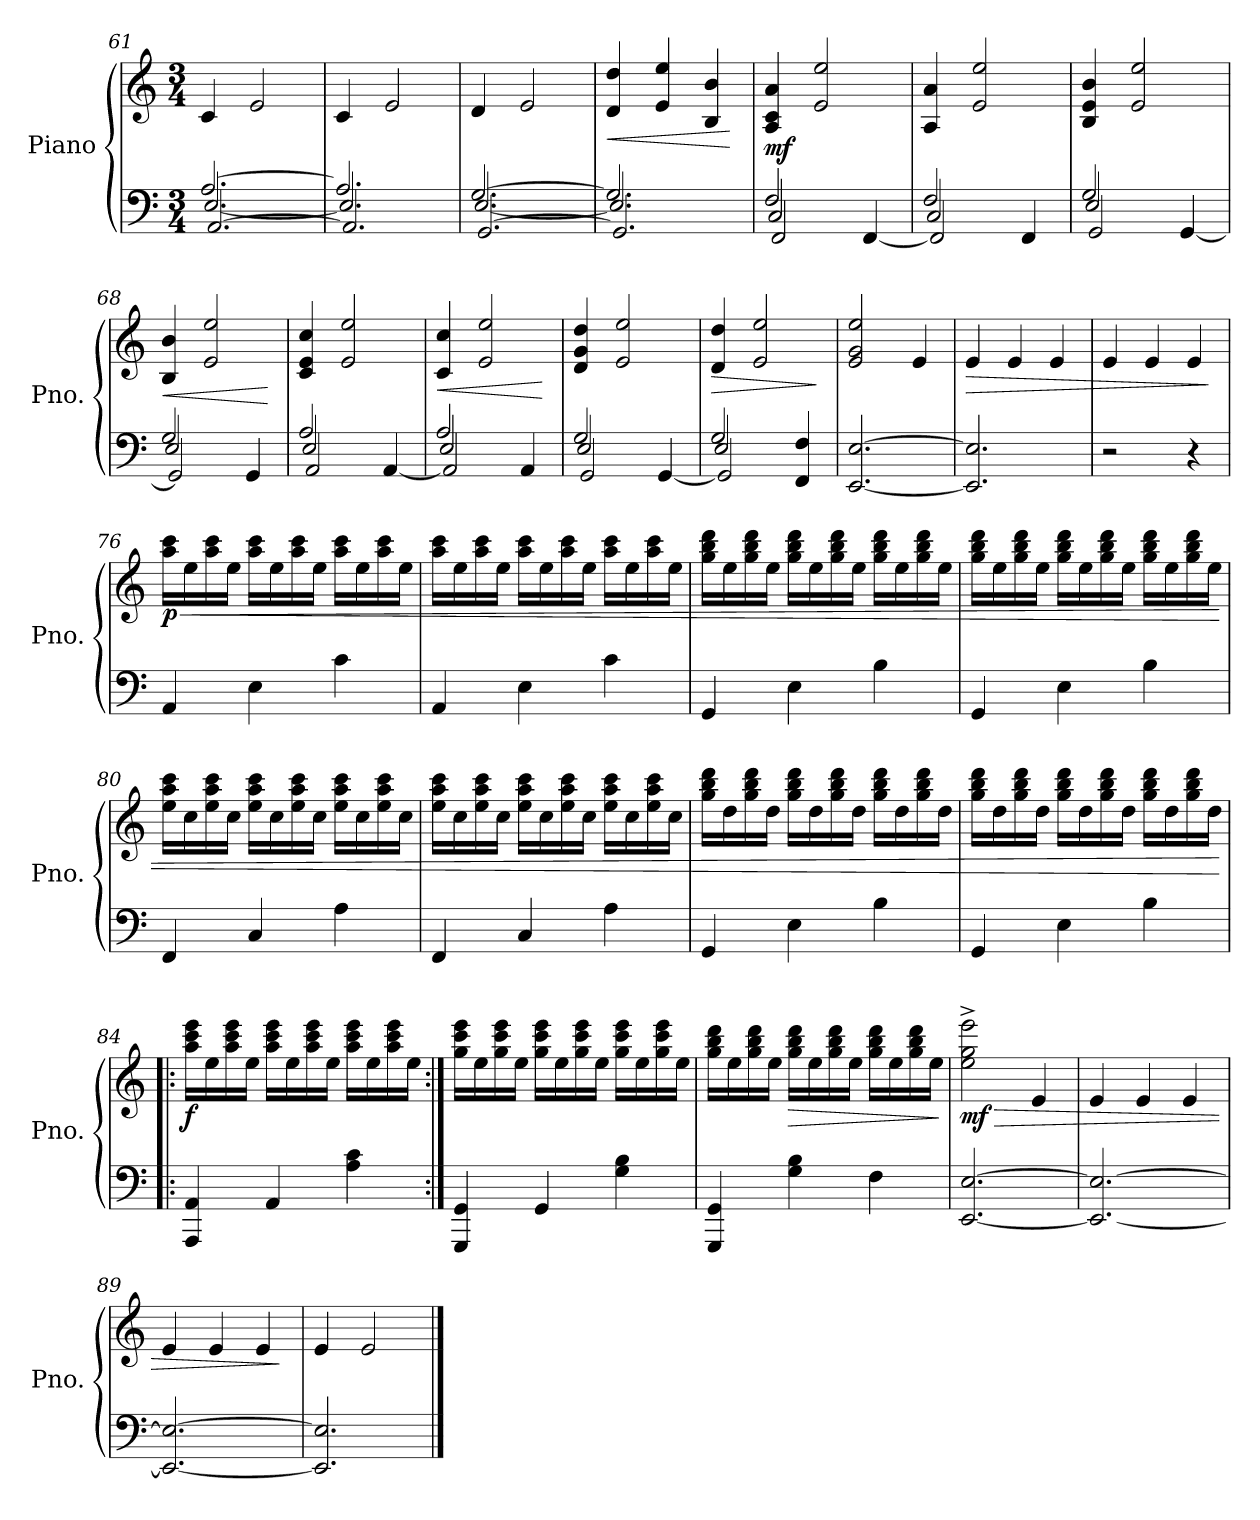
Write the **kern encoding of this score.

**kern	**kern	**dynam
*part1	*part1	*part1
*staff2	*staff1	*staff1/2
*I"Piano	*	*
*I'Pno.	*	*
*clefF4	*clefG2	*
*k[]	*k[]	*
*M3/4	*M3/4	*
=61	=61	=61
*^	*	*
*	*^	*	*
[2.A/	[2.E/	[2.AA/	4c/	.
.	.	.	2e/	.
!!LO:LB:g=z
=62	=62	=62	=62	=62
2.A/]	2.E/]	2.AA/]	4c/	.
.	.	.	2e/	.
=63	=63	=63	=63	=63
[2.G/	[2.E/	[2.GG/	4d/	.
.	.	.	2e/	.
=64	=64	=64	=64	=64
!	!	!	!	!LO:HP:b
2.G/]	2.E/]	2.GG/]	4d/ 4dd/	<
.	.	.	4e/ 4ee/	.
.	.	.	4B/ 4b/	.
*v	*v	*v	*	*
.	.	[
=65	=65	=65
*^	*	*
*	*^	*	*
!	!	!	!	!LO:DY:b
2F/	2C/	2FF/	4A/ 4c/ 4a/	mf
.	.	.	2e/ 2ee/	.
[4FF/	4ryy	4ryy	.	.
=66	=66	=66	=66	=66
2F/	2C/	2FF/]	4A/ 4a/	.
.	.	.	2e/ 2ee/	.
4FF/	4ryy	4ryy	.	.
=67	=67	=67	=67	=67
2G/	2E/	2GG/	4B/ 4e/ 4b/	.
.	.	.	2e/ 2ee/	.
[4GG/	4ryy	4ryy	.	.
=68	=68	=68	=68	=68
!	!	!	!	!LO:HP:b
2G/	2E/	2GG/]	4B/ 4b/	<
.	.	.	2e/ 2ee/	.
4GG/	4ryy	4ryy	.	.
*v	*v	*v	*	*
.	.	[
=69	=69	=69
*^	*	*
*	*^	*	*
2A/	2E/	2AA/	4c/ 4e/ 4cc/	.
.	.	.	2e/ 2ee/	.
[4AA/	4ryy	4ryy	.	.
!!LO:LB:g=z
=70	=70	=70	=70	=70
!	!	!	!	!LO:HP:b
2A/	2E/	2AA/]	4c/ 4cc/	<
.	.	.	2e/ 2ee/	.
4AA/	4ryy	4ryy	.	.
*v	*v	*v	*	*
.	.	[
=71	=71	=71
*^	*	*
*	*^	*	*
2G/	2E/	2GG/	4d/ 4g/ 4dd/	.
.	.	.	2e/ 2ee/	.
[4GG/	4ryy	4ryy	.	.
=72	=72	=72	=72	=72
!	!	!	!	!LO:HP:b
2G/	2E/	2GG/]	4d/ 4dd/	>
.	.	.	2e/ 2ee/	.
4FF/ 4F/	4ryy	4ryy	.	.
*v	*v	*v	*	*
.	.	]
=73	=73	=73
[2.EE/ [2.E/	2e/ 2g/ 2ee/	.
.	4e/	.
=74	=74	=74
!	!	!LO:HP:b
2.EE/] 2.E/]	4e/	>
.	4e/	.
.	4e/	.
=75	=75	=75
2r	4e/	.
.	4e/	.
4r	4e/	.
.	.	]
=76	=76	=76
!	!	!LO:HP:b
!	!	!LO:DY:n=1:b
4AA/	16aa\ 16ccc\LL	< p
.	16ee\	.
.	16aa\ 16ccc\	.
.	16ee\JJ	.
4E\	16aa\ 16ccc\LL	.
.	16ee\	.
.	16aa\ 16ccc\	.
.	16ee\JJ	.
4c\	16aa\ 16ccc\LL	.
.	16ee\	.
.	16aa\ 16ccc\	.
.	16ee\JJ	.
!!LO:LB:g=z
=77	=77	=77
4AA/	16aa\ 16ccc\LL	.
.	16ee\	.
.	16aa\ 16ccc\	.
.	16ee\JJ	.
4E\	16aa\ 16ccc\LL	.
.	16ee\	.
.	16aa\ 16ccc\	.
.	16ee\JJ	.
4c\	16aa\ 16ccc\LL	.
.	16ee\	.
.	16aa\ 16ccc\	.
.	16ee\JJ	.
=78	=78	=78
4GG/	16gg\ 16bb\ 16ddd\LL	.
.	16ee\	.
.	16gg\ 16bb\ 16ddd\	.
.	16ee\JJ	.
4E\	16gg\ 16bb\ 16ddd\LL	.
.	16ee\	.
.	16gg\ 16bb\ 16ddd\	.
.	16ee\JJ	.
4B\	16gg\ 16bb\ 16ddd\LL	.
.	16ee\	.
.	16gg\ 16bb\ 16ddd\	.
.	16ee\JJ	.
=79	=79	=79
4GG/	16gg\ 16bb\ 16ddd\LL	.
.	16ee\	.
.	16gg\ 16bb\ 16ddd\	.
.	16ee\JJ	.
4E\	16gg\ 16bb\ 16ddd\LL	.
.	16ee\	.
.	16gg\ 16bb\ 16ddd\	.
.	16ee\JJ	.
4B\	16gg\ 16bb\ 16ddd\LL	.
.	16ee\	.
.	16gg\ 16bb\ 16ddd\	.
.	16ee\JJ	.
!!LO:PB:g=z
=80	=80	=80
4FF/	16ee\ 16aa\ 16ccc\LL	.
.	16cc\	.
.	16ee\ 16aa\ 16ccc\	.
.	16cc\JJ	.
4C/	16ee\ 16aa\ 16ccc\LL	.
.	16cc\	.
.	16ee\ 16aa\ 16ccc\	.
.	16cc\JJ	.
4A\	16ee\ 16aa\ 16ccc\LL	.
.	16cc\	.
.	16ee\ 16aa\ 16ccc\	.
.	16cc\JJ	.
=81	=81	=81
4FF/	16ee\ 16aa\ 16ccc\LL	.
.	16cc\	.
.	16ee\ 16aa\ 16ccc\	.
.	16cc\JJ	.
4C/	16ee\ 16aa\ 16ccc\LL	.
.	16cc\	.
.	16ee\ 16aa\ 16ccc\	.
.	16cc\JJ	.
4A\	16ee\ 16aa\ 16ccc\LL	.
.	16cc\	.
.	16ee\ 16aa\ 16ccc\	.
.	16cc\JJ	.
=82	=82	=82
4GG/	16gg\ 16bb\ 16ddd\LL	.
.	16dd\	.
.	16gg\ 16bb\ 16ddd\	.
.	16dd\JJ	.
4E\	16gg\ 16bb\ 16ddd\LL	.
.	16dd\	.
.	16gg\ 16bb\ 16ddd\	.
.	16dd\JJ	.
4B\	16gg\ 16bb\ 16ddd\LL	.
.	16dd\	.
.	16gg\ 16bb\ 16ddd\	.
.	16dd\JJ	.
!!LO:LB:g=z
=83	=83	=83
4GG/	16gg\ 16bb\ 16ddd\LL	.
.	16dd\	.
.	16gg\ 16bb\ 16ddd\	.
.	16dd\JJ	.
4E\	16gg\ 16bb\ 16ddd\LL	.
.	16dd\	.
.	16gg\ 16bb\ 16ddd\	.
.	16dd\JJ	.
4B\	16gg\ 16bb\ 16ddd\LL	.
.	16dd\	.
.	16gg\ 16bb\ 16ddd\	.
.	16dd\JJ	.
.	.	[
=84!|:	=84!|:	=84!|:
!	!	!LO:DY:b
4AAA/ 4AA/	16aa\ 16ccc\ 16eee\LL	f
.	16ee\	.
.	16aa\ 16ccc\ 16eee\	.
.	16ee\JJ	.
4AA/	16aa\ 16ccc\ 16eee\LL	.
.	16ee\	.
.	16aa\ 16ccc\ 16eee\	.
.	16ee\JJ	.
4A\ 4c\	16aa\ 16ccc\ 16eee\LL	.
.	16ee\	.
.	16aa\ 16ccc\ 16eee\	.
.	16ee\JJ	.
=85:|!	=85:|!	=85:|!
4GGG/ 4GG/	16gg\ 16ccc\ 16eee\LL	.
.	16ee\	.
.	16gg\ 16ccc\ 16eee\	.
.	16ee\JJ	.
4GG/	16gg\ 16ccc\ 16eee\LL	.
.	16ee\	.
.	16gg\ 16ccc\ 16eee\	.
.	16ee\JJ	.
4G\ 4B\	16gg\ 16ccc\ 16eee\LL	.
.	16ee\	.
.	16gg\ 16ccc\ 16eee\	.
.	16ee\JJ	.
!!LO:LB:g=z
=86	=86	=86
4GGG/ 4GG/	16gg\ 16bb\ 16ddd\LL	.
.	16ee\	.
.	16gg\ 16bb\ 16ddd\	.
.	16ee\JJ	.
!	!	!LO:HP:b
4G\ 4B\	16gg\ 16bb\ 16ddd\LL	>
.	16ee\	.
.	16gg\ 16bb\ 16ddd\	.
.	16ee\JJ	.
4F\	16gg\ 16bb\ 16ddd\LL	.
.	16ee\	.
.	16gg\ 16bb\ 16ddd\	.
.	16ee\JJ	.
.	.	]
=87	=87	=87
!	!	!LO:HP:b
!	!	!LO:DY:n=1:b
[2.EE/ [2.E/	2ee\^ 2gg\^ 2eee\^	> mf
.	4e/	.
=88	=88	=88
2.EE/_ 2.E/_	4e/	.
.	4e/	.
.	4e/	.
=89	=89	=89
2.EE/_ 2.E/_	4e/	.
.	4e/	.
.	4e/	.
.	.	]
=90	=90	=90
2.EE/] 2.E/]	4e/	.
.	2e/	.
==	==	==
*-	*-	*-
